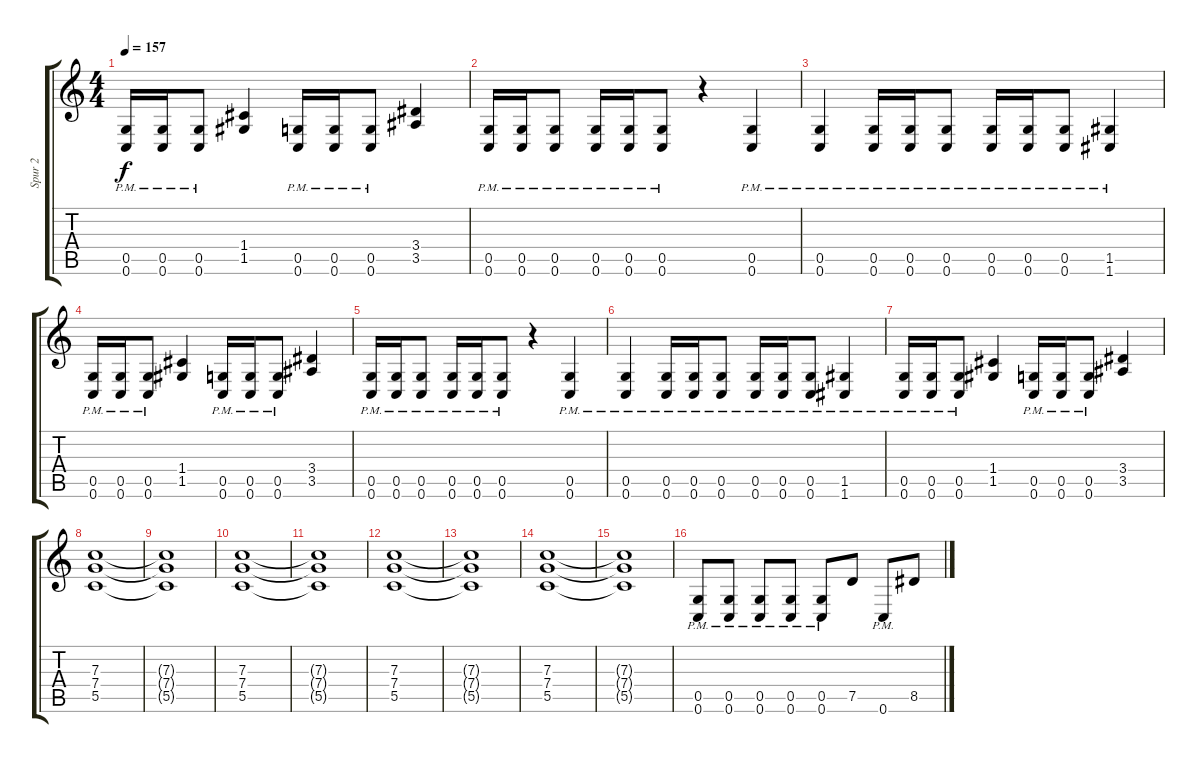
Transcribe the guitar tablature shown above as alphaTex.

\track ("Spur 2" "Spur 2") {instrument distortionguitar}
\staff {score tabs}
\tuning (D4 A3 F3 C3 G2 C2) {hide}
\ts (4 4)
\tempo 157
\clef g2
\ks c
(0.5{pm} 0.6{pm}).16{dy f} (0.5{pm} 0.6{pm}).16 (0.5{pm} 0.6{pm}).8 (1.4 1.5).4 (0.5{pm} 0.6{pm}).16 (0.5{pm} 0.6{pm}).16 (0.5{pm} 0.6{pm}).8 (3.4 3.5).4 |
(0.5{pm} 0.6{pm}).16 (0.5{pm} 0.6{pm}).16 (0.5{pm} 0.6{pm}).8 (0.5{pm} 0.6{pm}).16 (0.5{pm} 0.6{pm}).16 (0.5{pm} 0.6{pm}).8 r.4 (0.5{pm} 0.6{pm}).4 |
(0.5{pm} 0.6{pm}).4 (0.5{pm} 0.6{pm}).16 (0.5{pm} 0.6{pm}).16 (0.5{pm} 0.6{pm}).8 (0.5{pm} 0.6{pm}).16 (0.5{pm} 0.6{pm}).16 (0.5{pm} 0.6{pm}).8 (1.5{pm} 1.6{pm}).4 |
(0.5{pm} 0.6{pm}).16 (0.5{pm} 0.6{pm}).16 (0.5{pm} 0.6{pm}).8 (1.4 1.5).4 (0.5{pm} 0.6{pm}).16 (0.5{pm} 0.6{pm}).16 (0.5{pm} 0.6{pm}).8 (3.4 3.5).4 |
(0.5{pm} 0.6{pm}).16 (0.5{pm} 0.6{pm}).16 (0.5{pm} 0.6{pm}).8 (0.5{pm} 0.6{pm}).16 (0.5{pm} 0.6{pm}).16 (0.5{pm} 0.6{pm}).8 r.4 (0.5{pm} 0.6{pm}).4 |
(0.5{pm} 0.6{pm}).4 (0.5{pm} 0.6{pm}).16 (0.5{pm} 0.6{pm}).16 (0.5{pm} 0.6{pm}).8 (0.5{pm} 0.6{pm}).16 (0.5{pm} 0.6{pm}).16 (0.5{pm} 0.6{pm}).8 (1.5{pm} 1.6{pm}).4 |
(0.5{pm} 0.6{pm}).16 (0.5{pm} 0.6{pm}).16 (0.5{pm} 0.6{pm}).8 (1.4 1.5).4 (0.5{pm} 0.6{pm}).16 (0.5{pm} 0.6{pm}).16 (0.5{pm} 0.6{pm}).8 (3.4 3.5).4 |
(7.3 7.4 5.5).1 |
(7.3{t} 7.4{t} 5.5{t}).1 |
(7.3 7.4 5.5).1 |
(7.3{t} 7.4{t} 5.5{t}).1 |
(7.3 7.4 5.5).1 |
(7.3{t} 7.4{t} 5.5{t}).1 |
(7.3 7.4 5.5).1 |
(7.3{t} 7.4{t} 5.5{t}).1 |
(0.5{pm} 0.6{pm}).8 (0.5{pm} 0.6{pm}).8 (0.5{pm} 0.6{pm}).8 (0.5{pm} 0.6{pm}).8 (0.5{pm} 0.6{pm}).8 7.5.8 0.6{pm}.8 8.5.8
